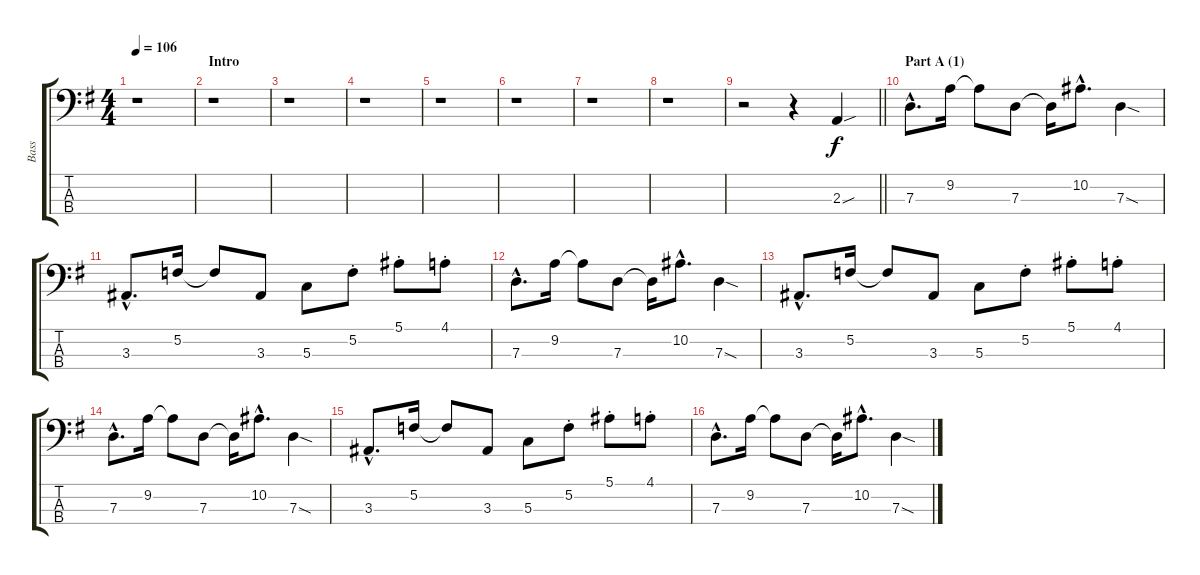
\track ("Bass" "Bass") {instrument electricbasspick}
\staff {score tabs}
\tuning (F2 C2 G1 D1) {hide}
\ts (4 4)
\tempo 106
\clef f4
\ks g
r.1{dy f instrument electricbasspick} |
\section ("" "Intro")
r.1 |
r.1 |
r.1 |
r.1 |
r.1 |
r.1 |
r.1 |
\barLineRight lightlight
r.2 r.4 2.3{sou}.4 |
\section ("" "Part A (1)")
7.3{hac}.8{d} 9.2.16 9.2{t}.8 7.3.8 7.3{t}.16 10.2{hac}.8{d} 7.3{sod}.4 |
3.3{hac}.8{d} 5.2.16 5.2{t}.8 3.3.8 5.3.8 5.2{st}.8 5.1{st}.8 4.1{st}.8 |
7.3{hac}.8{d} 9.2.16 9.2{t}.8 7.3.8 7.3{t}.16 10.2{hac}.8{d} 7.3{sod}.4 |
3.3{hac}.8{d} 5.2.16 5.2{t}.8 3.3.8 5.3.8 5.2{st}.8 5.1{st}.8 4.1{st}.8 |
7.3{hac}.8{d} 9.2.16 9.2{t}.8 7.3.8 7.3{t}.16 10.2{hac}.8{d} 7.3{sod}.4 |
3.3{hac}.8{d} 5.2.16 5.2{t}.8 3.3.8 5.3.8 5.2{st}.8 5.1{st}.8 4.1{st}.8 |
7.3{hac}.8{d} 9.2.16 9.2{t}.8 7.3.8 7.3{t}.16 10.2{hac}.8{d} 7.3{sod}.4
